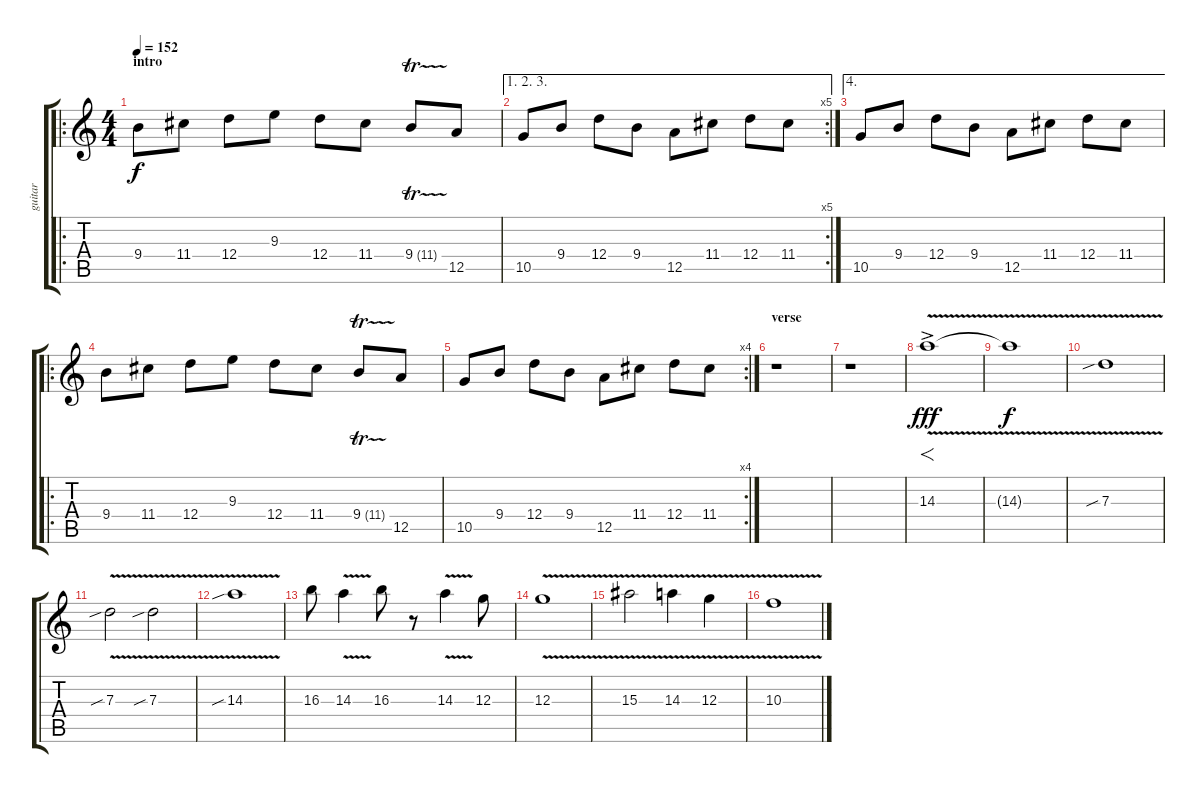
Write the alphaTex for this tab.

\track ("guitar" "guitar") {instrument overdrivenguitar}
\staff {score tabs}
\tuning (E4 B3 G3 D3 A2 E2) {hide}
\ro
\ts (4 4)
\section ("" "intro")
\tempo 152
\clef g2
\ks c
9.4.8{dy f instrument overdrivenguitar} 11.4.8 12.4.8 9.3.8 12.4.8 11.4.8 9.4{tr (11 16)}.8 12.5.8 |
\ae (1 2 3)
\rc 5
10.5.8 9.4.8 12.4.8 9.4.8 12.5.8 11.4.8 12.4.8 11.4.8 |
\ae 4
10.5.8 9.4.8 12.4.8 9.4.8 12.5.8 11.4.8 12.4.8 11.4.8 |
\ro
9.4.8 11.4.8 12.4.8 9.3.8 12.4.8 11.4.8 9.4{tr (11 16)}.8 12.5.8 |
\rc 4
10.5.8 9.4.8 12.4.8 9.4.8 12.5.8 11.4.8 12.4.8 11.4.8 |
\section ("" "verse")
r.1 |
r.1 |
14.3{v ac}.1{f dy fff} |
14.3{t}.1{dy f} |
7.3{v sib}.1 |
7.3{v sib}.2 7.3{v sib}.2 |
14.3{v sib}.1 |
16.3.8 14.3{v}.4 16.3.8 r.8 14.3{v}.4 12.3.8 |
12.3{v}.1 |
15.3{v}.2 14.3{v}.4 12.3{v}.4 |
10.3{v}.1
